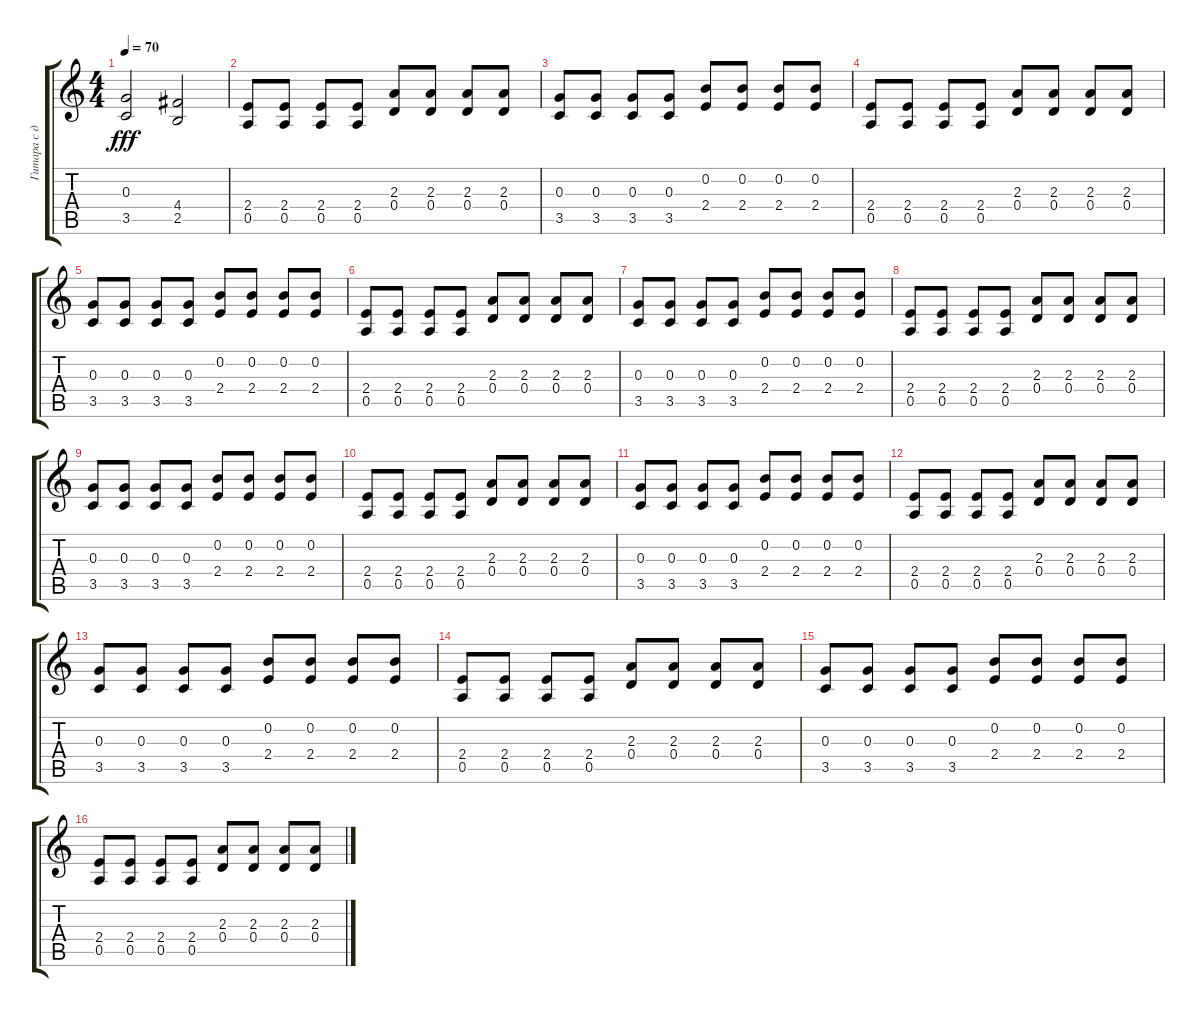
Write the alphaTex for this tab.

\track ("Гитара с дисторшном" "Гитара с д") {instrument overdrivenguitar}
\staff {score tabs}
\tuning (E4 B3 G3 D3 A2 E2) {hide}
\ts (4 4)
\tempo 70
\clef g2
\ks c
(0.3 3.5).2{dy fff} (4.4 2.5).2 |
(2.4 0.5).8 (2.4 0.5).8 (2.4 0.5).8 (2.4 0.5).8 (2.3 0.4).8 (2.3 0.4).8 (2.3 0.4).8 (2.3 0.4).8 |
(0.3 3.5).8 (0.3 3.5).8 (0.3 3.5).8 (0.3 3.5).8 (0.2 2.4).8 (0.2 2.4).8 (0.2 2.4).8 (0.2 2.4).8 |
(2.4 0.5).8 (2.4 0.5).8 (2.4 0.5).8 (2.4 0.5).8 (2.3 0.4).8 (2.3 0.4).8 (2.3 0.4).8 (2.3 0.4).8 |
(0.3 3.5).8 (0.3 3.5).8 (0.3 3.5).8 (0.3 3.5).8 (0.2 2.4).8 (0.2 2.4).8 (0.2 2.4).8 (0.2 2.4).8 |
(2.4 0.5).8 (2.4 0.5).8 (2.4 0.5).8 (2.4 0.5).8 (2.3 0.4).8 (2.3 0.4).8 (2.3 0.4).8 (2.3 0.4).8 |
(0.3 3.5).8 (0.3 3.5).8 (0.3 3.5).8 (0.3 3.5).8 (0.2 2.4).8 (0.2 2.4).8 (0.2 2.4).8 (0.2 2.4).8 |
(2.4 0.5).8 (2.4 0.5).8 (2.4 0.5).8 (2.4 0.5).8 (2.3 0.4).8 (2.3 0.4).8 (2.3 0.4).8 (2.3 0.4).8 |
(0.3 3.5).8 (0.3 3.5).8 (0.3 3.5).8 (0.3 3.5).8 (0.2 2.4).8 (0.2 2.4).8 (0.2 2.4).8 (0.2 2.4).8 |
(2.4 0.5).8 (2.4 0.5).8 (2.4 0.5).8 (2.4 0.5).8 (2.3 0.4).8 (2.3 0.4).8 (2.3 0.4).8 (2.3 0.4).8 |
(0.3 3.5).8 (0.3 3.5).8 (0.3 3.5).8 (0.3 3.5).8 (0.2 2.4).8 (0.2 2.4).8 (0.2 2.4).8 (0.2 2.4).8 |
(2.4 0.5).8 (2.4 0.5).8 (2.4 0.5).8 (2.4 0.5).8 (2.3 0.4).8 (2.3 0.4).8 (2.3 0.4).8 (2.3 0.4).8 |
(0.3 3.5).8 (0.3 3.5).8 (0.3 3.5).8 (0.3 3.5).8 (0.2 2.4).8 (0.2 2.4).8 (0.2 2.4).8 (0.2 2.4).8 |
(2.4 0.5).8 (2.4 0.5).8 (2.4 0.5).8 (2.4 0.5).8 (2.3 0.4).8 (2.3 0.4).8 (2.3 0.4).8 (2.3 0.4).8 |
(0.3 3.5).8 (0.3 3.5).8 (0.3 3.5).8 (0.3 3.5).8 (0.2 2.4).8 (0.2 2.4).8 (0.2 2.4).8 (0.2 2.4).8 |
(2.4 0.5).8 (2.4 0.5).8 (2.4 0.5).8 (2.4 0.5).8 (2.3 0.4).8 (2.3 0.4).8 (2.3 0.4).8 (2.3 0.4).8
